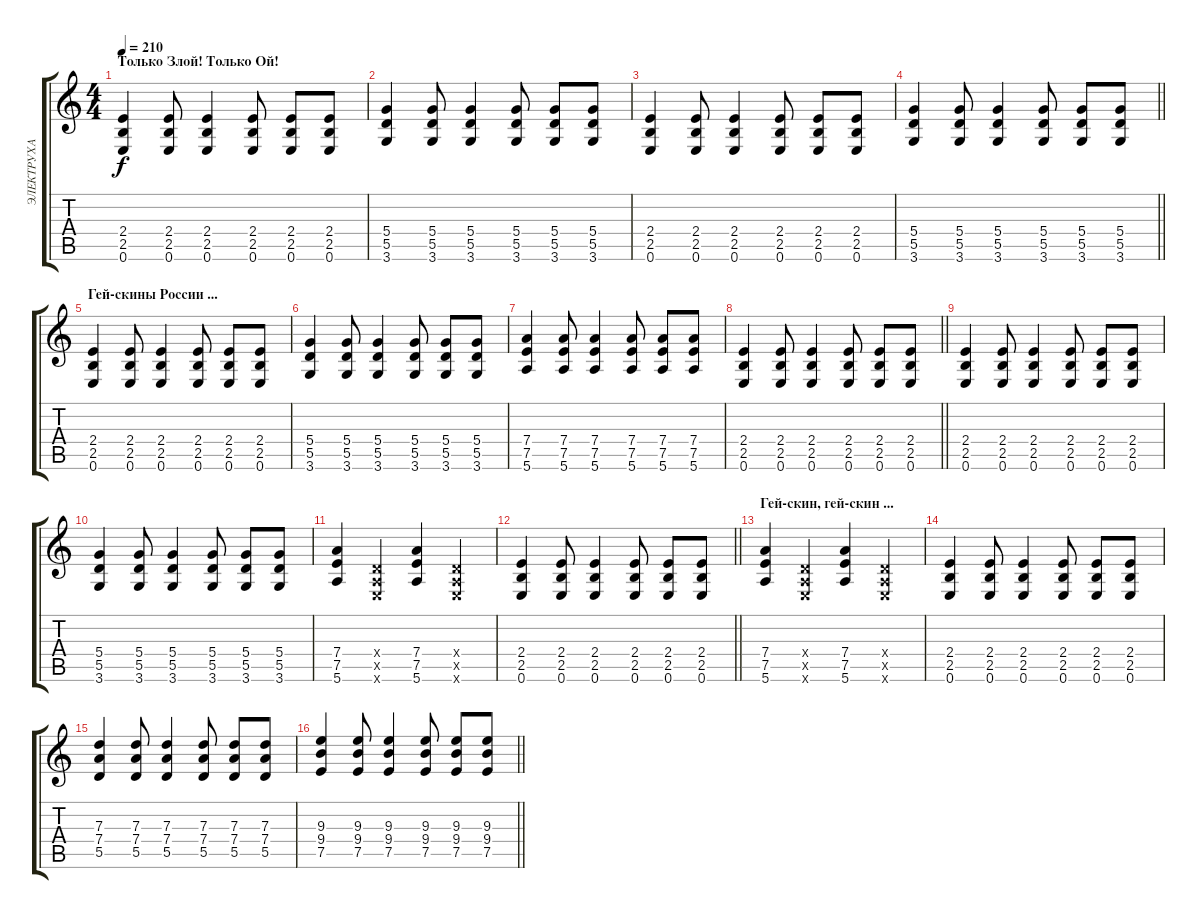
\track ("ЭЛЕКТРУХА" "ЭЛЕКТРУХА") {instrument overdrivenguitar}
\staff {score tabs}
\tuning (E4 B3 G3 D3 A2 E2) {hide}
\ts (4 4)
\section ("" "Только Злой! Только Ой!")
\tempo 210
\clef g2
\ks c
(2.4 2.5 0.6).4{dy f instrument overdrivenguitar} (2.4 2.5 0.6).8 (2.4 2.5 0.6).4 (2.4 2.5 0.6).8 (2.4 2.5 0.6).8 (2.4 2.5 0.6).8 |
(5.4 5.5 3.6).4 (5.4 5.5 3.6).8 (5.4 5.5 3.6).4 (5.4 5.5 3.6).8 (5.4 5.5 3.6).8 (5.4 5.5 3.6).8 |
(2.4 2.5 0.6).4 (2.4 2.5 0.6).8 (2.4 2.5 0.6).4 (2.4 2.5 0.6).8 (2.4 2.5 0.6).8 (2.4 2.5 0.6).8 |
\barLineRight lightlight
(5.4 5.5 3.6).4 (5.4 5.5 3.6).8 (5.4 5.5 3.6).4 (5.4 5.5 3.6).8 (5.4 5.5 3.6).8 (5.4 5.5 3.6).8 |
\section ("" "Гей-скины России ...")
(2.4 2.5 0.6).4 (2.4 2.5 0.6).8 (2.4 2.5 0.6).4 (2.4 2.5 0.6).8 (2.4 2.5 0.6).8 (2.4 2.5 0.6).8 |
(5.4 5.5 3.6).4 (5.4 5.5 3.6).8 (5.4 5.5 3.6).4 (5.4 5.5 3.6).8 (5.4 5.5 3.6).8 (5.4 5.5 3.6).8 |
(7.4 7.5 5.6).4 (7.4 7.5 5.6).8 (7.4 7.5 5.6).4 (7.4 7.5 5.6).8 (7.4 7.5 5.6).8 (7.4 7.5 5.6).8 |
\barLineRight lightlight
(2.4 2.5 0.6).4 (2.4 2.5 0.6).8 (2.4 2.5 0.6).4 (2.4 2.5 0.6).8 (2.4 2.5 0.6).8 (2.4 2.5 0.6).8 |
(2.4 2.5 0.6).4 (2.4 2.5 0.6).8 (2.4 2.5 0.6).4 (2.4 2.5 0.6).8 (2.4 2.5 0.6).8 (2.4 2.5 0.6).8 |
(5.4 5.5 3.6).4 (5.4 5.5 3.6).8 (5.4 5.5 3.6).4 (5.4 5.5 3.6).8 (5.4 5.5 3.6).8 (5.4 5.5 3.6).8 |
(7.4 7.5 5.6).4 (0.4{x} 0.5{x} 0.6{x}).4 (7.4 7.5 5.6).4 (0.4{x} 0.5{x} 0.6{x}).4 |
\barLineRight lightlight
(2.4 2.5 0.6).4 (2.4 2.5 0.6).8 (2.4 2.5 0.6).4 (2.4 2.5 0.6).8 (2.4 2.5 0.6).8 (2.4 2.5 0.6).8 |
\section ("" "Гей-скин, гей-скин ...")
(7.4 7.5 5.6).4 (0.4{x} 0.5{x} 0.6{x}).4 (7.4 7.5 5.6).4 (0.4{x} 0.5{x} 0.6{x}).4 |
(2.4 2.5 0.6).4 (2.4 2.5 0.6).8 (2.4 2.5 0.6).4 (2.4 2.5 0.6).8 (2.4 2.5 0.6).8 (2.4 2.5 0.6).8 |
(7.3 7.4 5.5).4 (7.3 7.4 5.5).8 (7.3 7.4 5.5).4 (7.3 7.4 5.5).8 (7.3 7.4 5.5).8 (7.3 7.4 5.5).8 |
\barLineRight lightlight
(9.3 9.4 7.5).4 (9.3 9.4 7.5).8 (9.3 9.4 7.5).4 (9.3 9.4 7.5).8 (9.3 9.4 7.5).8 (9.3 9.4 7.5).8
